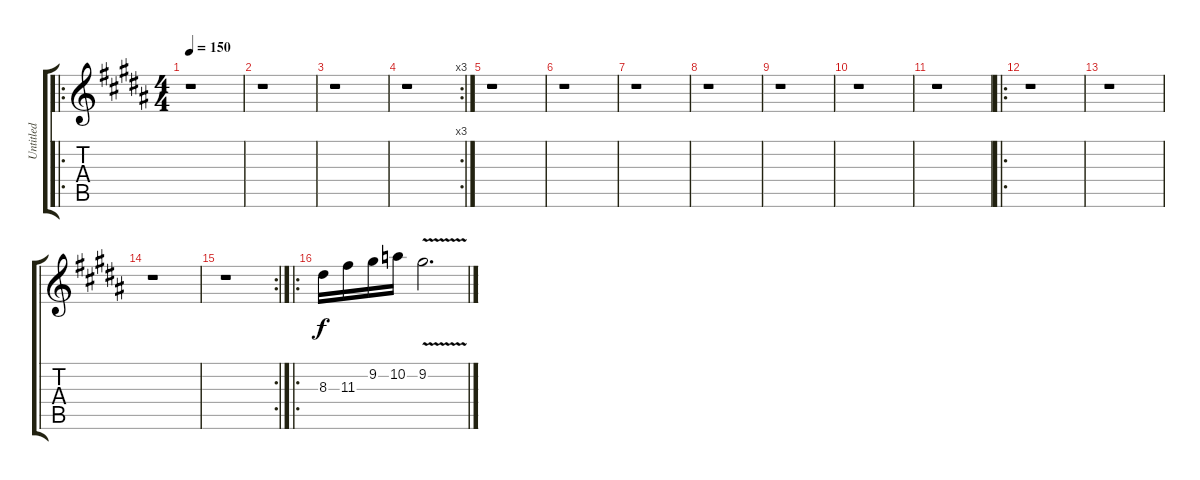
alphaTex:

\track ("Untitled" "Untitled") {instrument overdrivenguitar}
\staff {score tabs}
\tuning (E4 B3 G3 D3 A2 E2) {hide}
\ro
\ts (4 4)
\tempo 150
\clef g2
\ks b
r.1{dy f} |
\ks g#minor
r.1 |
r.1 |
\rc 3
r.1 |
\ks b
r.1 |
\ks g#minor
r.1 |
r.1 |
r.1 |
r.1 |
\ks b
r.1 |
\ks g#minor
r.1 |
\ro
\ks b
r.1 |
\ks g#minor
r.1 |
r.1 |
\rc 2
r.1 |
\ro
\ks b
8.3.16 11.3.16 9.2.16 10.2.16 9.2{v}.2{d}
